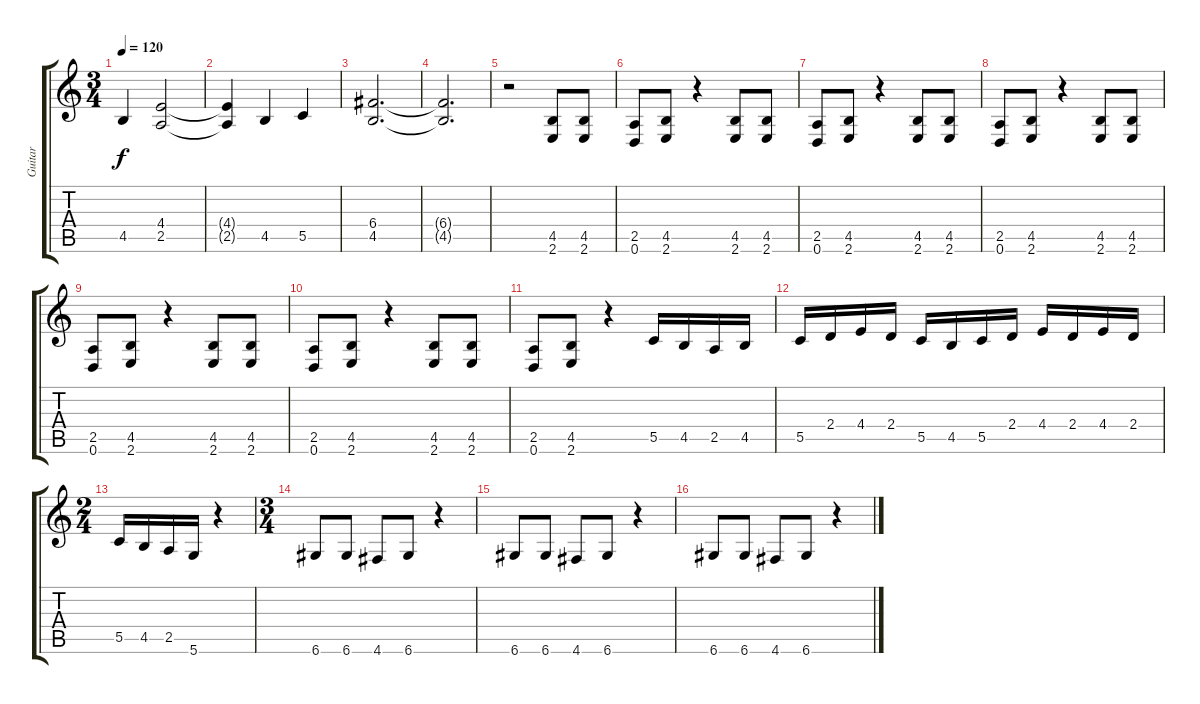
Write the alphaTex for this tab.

\track ("Guitar" "Guitar") {instrument distortionguitar}
\staff {score tabs}
\tuning (D4 A3 F3 C3 G2 D2) {hide}
\ts (3 4)
\tempo 120
\clef g2
\ks c
4.5.4{dy f} (4.4 2.5).2 |
(4.4{t} 2.5{t}).4 4.5.4 5.5.4 |
(6.4 4.5).2{d} |
(6.4{t} 4.5{t}).2{d} |
r.2 (4.5 2.6).8 (4.5 2.6).8 |
(2.5 0.6).8 (4.5 2.6).8 r.4 (4.5 2.6).8 (4.5 2.6).8 |
(2.5 0.6).8 (4.5 2.6).8 r.4 (4.5 2.6).8 (4.5 2.6).8 |
(2.5 0.6).8 (4.5 2.6).8 r.4 (4.5 2.6).8 (4.5 2.6).8 |
(2.5 0.6).8 (4.5 2.6).8 r.4 (4.5 2.6).8 (4.5 2.6).8 |
(2.5 0.6).8 (4.5 2.6).8 r.4 (4.5 2.6).8 (4.5 2.6).8 |
(2.5 0.6).8 (4.5 2.6).8 r.4 5.5.16 4.5.16 2.5.16 4.5.16 |
5.5.16 2.4.16 4.4.16 2.4.16 5.5.16 4.5.16 5.5.16 2.4.16 4.4.16 2.4.16 4.4.16 2.4.16 |
\ts (2 4)
5.5.16 4.5.16 2.5.16 5.6.16 r.4 |
\ts (3 4)
6.6.8 6.6.8 4.6.8 6.6.8 r.4 |
6.6.8 6.6.8 4.6.8 6.6.8 r.4 |
6.6.8 6.6.8 4.6.8 6.6.8 r.4
